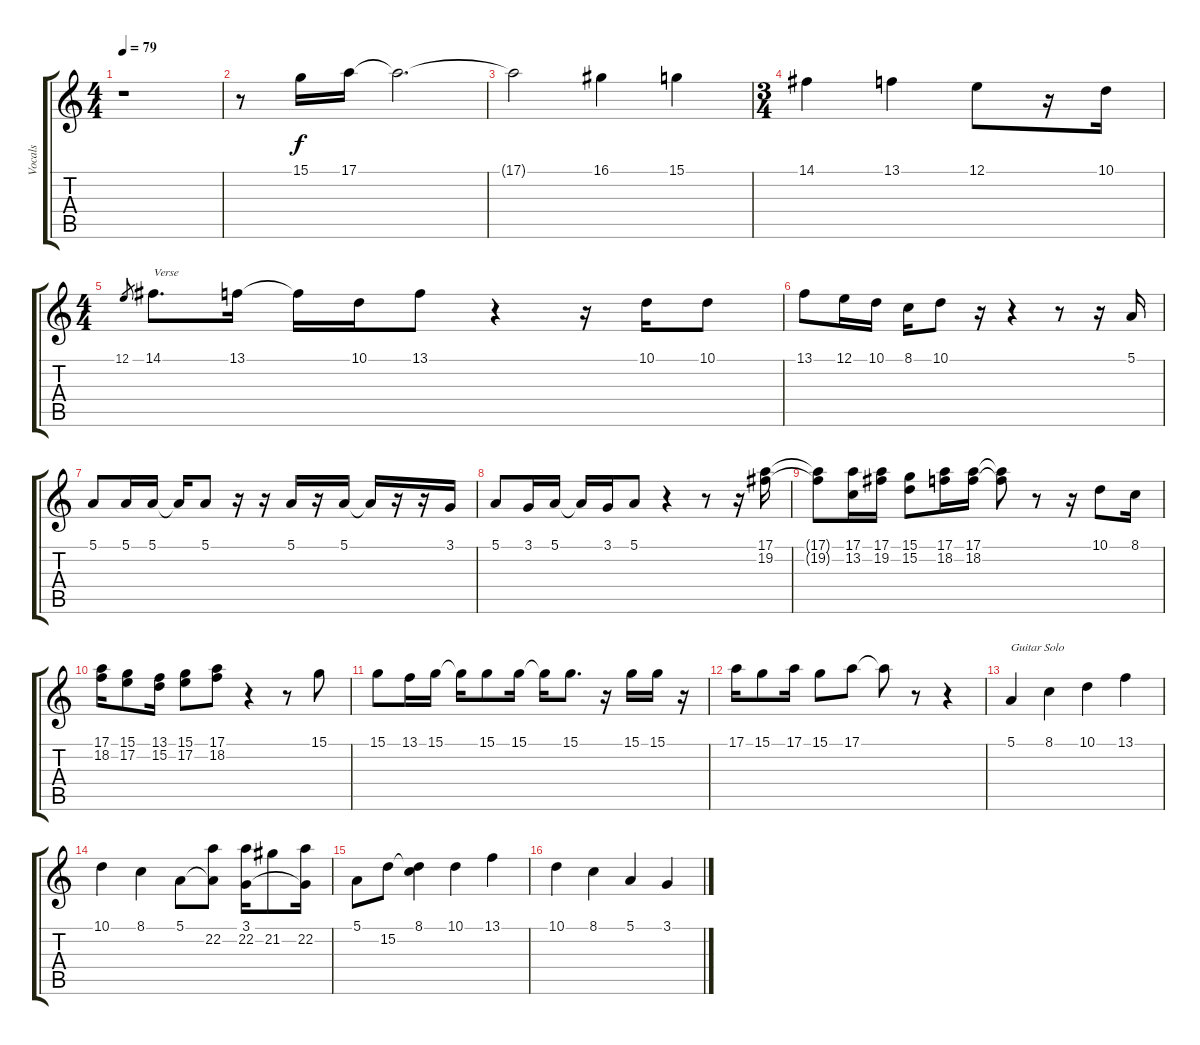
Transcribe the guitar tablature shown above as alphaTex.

\track ("Vocals" "Vocals") {instrument cello}
\staff {score tabs}
\tuning (E4 B3 G3 D3 A2 E2) {hide}
\ts (4 4)
\tempo 79
\clef g2
\ks c
r.1{dy f} |
r.8 15.1.16 17.1.16 17.1{t}.2{d} |
17.1{t}.2 16.1.4 15.1.4 |
\ts (3 4)
14.1.4 13.1.4 12.1.8 r.16 10.1.16 |
\ts (4 4)
12.1.8{gr} 14.1.8{d txt "Verse"} 13.1.16 13.1{t}.16 10.1.16 13.1.8 r.4 r.16 10.1.16 10.1.8 |
13.1.8 12.1.16 10.1.16 8.1.16 10.1.8 r.16 r.4 r.8 r.16 5.1.16 |
5.1.8 5.1.16 5.1.16 5.1{t}.16 5.1.8 r.16 r.16 5.1.16 r.16 5.1.16 5.1{t}.16 r.16 r.16 3.1.16 |
5.1.8 3.1.16 5.1.16 5.1{t}.16 3.1.16 5.1.8 r.4 r.8 r.16 (17.1 19.2).16 |
(17.1{t} 19.2{t}).8 (17.1 13.2).16 (17.1 19.2).16 (15.1 15.2).8 (17.1 18.2).16 (17.1 18.2).16 (17.1{t} 18.2{t}).8 r.8 r.16 10.1.8 8.1.16 |
(17.1 18.2).16 (15.1 17.2).8 (13.1 15.2).16 (15.1 17.2).8 (17.1 18.2).8 r.4 r.8 15.1.8 |
15.1.8 13.1.16 15.1.16 15.1{t}.16 15.1.8 15.1.16 15.1{t}.16 15.1.8{d} r.16 15.1.16 15.1.16 r.16 |
17.1.16 15.1.8 17.1.16 15.1.8 17.1.8 17.1{t}.8 r.8 r.4 |
5.1.4{txt "Guitar Solo"} 8.1.4 10.1.4 13.1.4 |
10.1.4 8.1.4 5.1.8 (5.1{t} 22.2).8 (3.1 22.2).16 21.2.8 (3.1{t} 22.2).16 |
5.1.8 15.2.8 (8.1 15.2{t}).4 10.1.4 13.1.4 |
10.1.4 8.1.4 5.1.4 3.1.4
